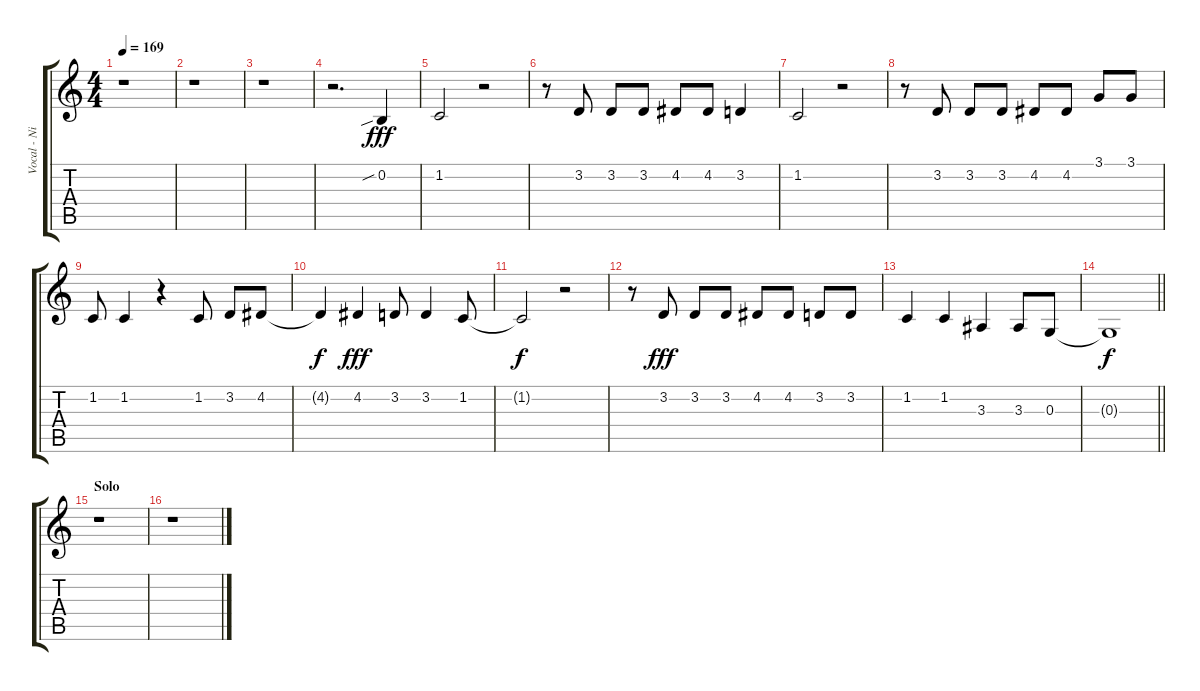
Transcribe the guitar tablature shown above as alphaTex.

\track ("Vocal - Nikola" "Vocal - Ni") {instrument flute}
\staff {score tabs}
\tuning (E4 B3 G3 D3 A2 E2) {hide}
\ts (4 4)
\tempo 169
\clef g2
\ks c
r.1{dy fff} |
r.1 |
r.1 |
r.2{d} 0.2{sib}.4 |
1.2.2 r.2 |
r.8 3.2.8 3.2.8 3.2.8 4.2.8 4.2.8 3.2.4 |
1.2.2 r.2 |
r.8 3.2.8 3.2.8 3.2.8 4.2.8 4.2.8 3.1.8 3.1.8 |
1.2.8 1.2.4 r.4 1.2.8 3.2.8 4.2.8 |
4.2{t}.4{dy f} 4.2.4{dy fff} 3.2.8 3.2.4 1.2.8 |
1.2{t}.2{dy f} r.2 |
r.8 3.2.8{dy fff} 3.2.8 3.2.8 4.2.8 4.2.8 3.2.8 3.2.8 |
1.2.4 1.2.4 3.3.4 3.3.8 0.3.8 |
\barLineRight lightlight
0.3{t}.1{dy f} |
\section ("" "Solo")
r.1 |
r.1
